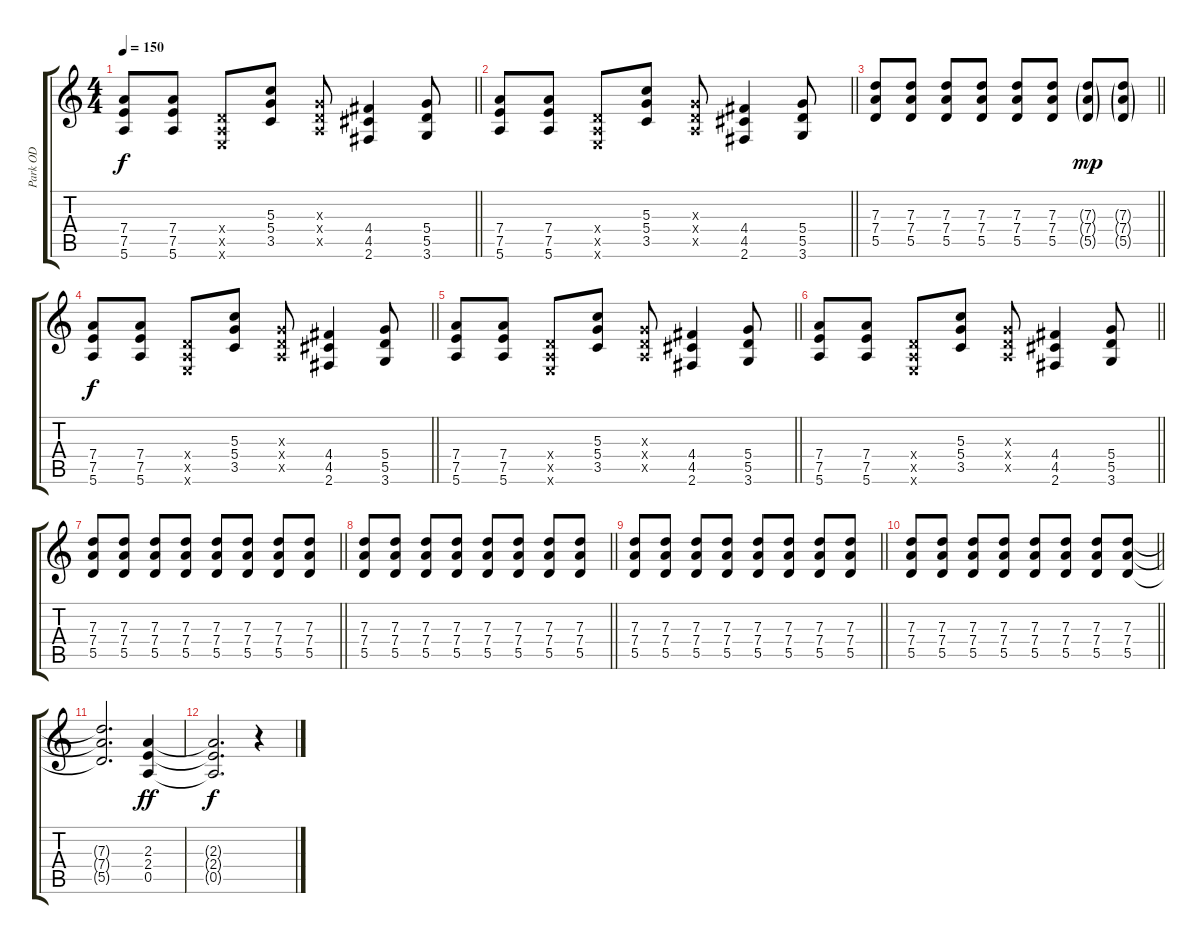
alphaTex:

\track ("Park OD" "Park OD") {instrument distortionguitar}
\staff {score tabs}
\tuning (E4 B3 G3 D3 A2 E2) {hide}
\ts (4 4)
\tempo 150
\clef g2
\barLineRight lightlight
\ks c
(7.4 7.5 5.6).8{dy f} (7.4 7.5 5.6).8 (0.4{x} 0.5{x} 0.6{x}).8 (5.3 5.4 3.5).8 (0.3{x} 0.4{x} 0.5{x}).8 (4.4 4.5 2.6).4 (5.4 5.5 3.6).8 |
\barLineRight lightlight
(7.4 7.5 5.6).8 (7.4 7.5 5.6).8 (0.4{x} 0.5{x} 0.6{x}).8 (5.3 5.4 3.5).8 (0.3{x} 0.4{x} 0.5{x}).8 (4.4 4.5 2.6).4 (5.4 5.5 3.6).8 |
\barLineRight lightlight
(7.3 7.4 5.5).8 (7.3 7.4 5.5).8 (7.3 7.4 5.5).8 (7.3 7.4 5.5).8 (7.3 7.4 5.5).8 (7.3 7.4 5.5).8 (7.3{g} 7.4{g} 5.5{g}).8{dy mp} (7.3{g} 7.4{g} 5.5{g}).8 |
\barLineRight lightlight
(7.4 7.5 5.6).8{dy f} (7.4 7.5 5.6).8 (0.4{x} 0.5{x} 0.6{x}).8 (5.3 5.4 3.5).8 (0.3{x} 0.4{x} 0.5{x}).8 (4.4 4.5 2.6).4 (5.4 5.5 3.6).8 |
\barLineRight lightlight
(7.4 7.5 5.6).8 (7.4 7.5 5.6).8 (0.4{x} 0.5{x} 0.6{x}).8 (5.3 5.4 3.5).8 (0.3{x} 0.4{x} 0.5{x}).8 (4.4 4.5 2.6).4 (5.4 5.5 3.6).8 |
\barLineRight lightlight
(7.4 7.5 5.6).8 (7.4 7.5 5.6).8 (0.4{x} 0.5{x} 0.6{x}).8 (5.3 5.4 3.5).8 (0.3{x} 0.4{x} 0.5{x}).8 (4.4 4.5 2.6).4 (5.4 5.5 3.6).8 |
\barLineRight lightlight
(7.3 7.4 5.5).8 (7.3 7.4 5.5).8 (7.3 7.4 5.5).8 (7.3 7.4 5.5).8 (7.3 7.4 5.5).8 (7.3 7.4 5.5).8 (7.3 7.4 5.5).8 (7.3 7.4 5.5).8 |
\barLineRight lightlight
(7.3 7.4 5.5).8 (7.3 7.4 5.5).8 (7.3 7.4 5.5).8 (7.3 7.4 5.5).8 (7.3 7.4 5.5).8 (7.3 7.4 5.5).8 (7.3 7.4 5.5).8 (7.3 7.4 5.5).8 |
\barLineRight lightlight
(7.3 7.4 5.5).8 (7.3 7.4 5.5).8 (7.3 7.4 5.5).8 (7.3 7.4 5.5).8 (7.3 7.4 5.5).8 (7.3 7.4 5.5).8 (7.3 7.4 5.5).8 (7.3 7.4 5.5).8 |
\barLineRight lightlight
(7.3 7.4 5.5).8 (7.3 7.4 5.5).8 (7.3 7.4 5.5).8 (7.3 7.4 5.5).8 (7.3 7.4 5.5).8 (7.3 7.4 5.5).8 (7.3 7.4 5.5).8 (7.3 7.4 5.5).8 |
(7.3{t} 7.4{t} 5.5{t}).2{d} (2.3 2.4 0.5).4{dy ff} |
(2.3{t} 2.4{t} 0.5{t}).2{d dy f} r.4
